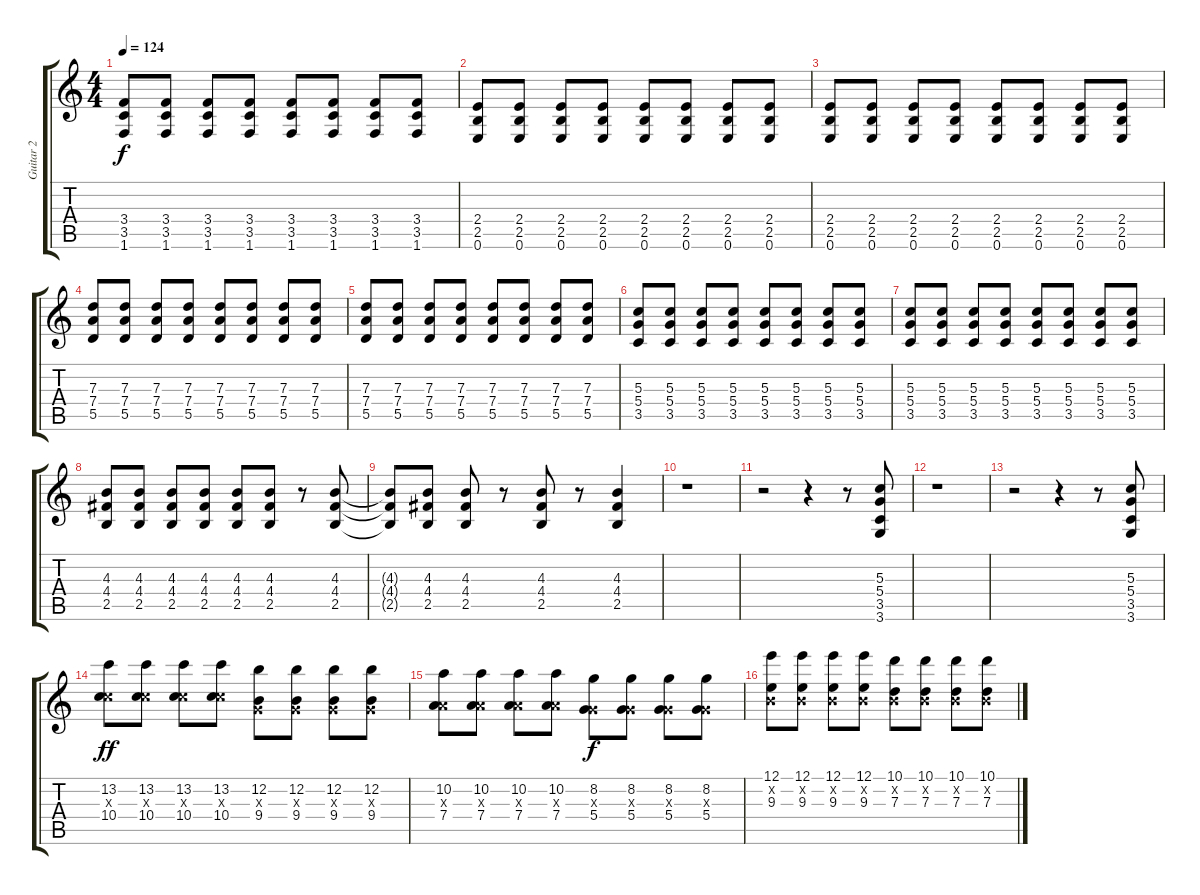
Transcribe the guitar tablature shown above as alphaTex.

\track ("Guitar 2" "Guitar 2") {instrument distortionguitar}
\staff {score tabs}
\tuning (E4 B3 G3 D3 A2 E2) {hide}
\ts (4 4)
\tempo 124
\clef g2
\ks c
(3.4 3.5 1.6).8{dy f} (3.4 3.5 1.6).8 (3.4 3.5 1.6).8 (3.4 3.5 1.6).8 (3.4 3.5 1.6).8 (3.4 3.5 1.6).8 (3.4 3.5 1.6).8 (3.4 3.5 1.6).8 |
(2.4 2.5 0.6).8 (2.4 2.5 0.6).8 (2.4 2.5 0.6).8 (2.4 2.5 0.6).8 (2.4 2.5 0.6).8 (2.4 2.5 0.6).8 (2.4 2.5 0.6).8 (2.4 2.5 0.6).8 |
(2.4 2.5 0.6).8 (2.4 2.5 0.6).8 (2.4 2.5 0.6).8 (2.4 2.5 0.6).8 (2.4 2.5 0.6).8 (2.4 2.5 0.6).8 (2.4 2.5 0.6).8 (2.4 2.5 0.6).8 |
(7.3 7.4 5.5).8 (7.3 7.4 5.5).8 (7.3 7.4 5.5).8 (7.3 7.4 5.5).8 (7.3 7.4 5.5).8 (7.3 7.4 5.5).8 (7.3 7.4 5.5).8 (7.3 7.4 5.5).8 |
(7.3 7.4 5.5).8 (7.3 7.4 5.5).8 (7.3 7.4 5.5).8 (7.3 7.4 5.5).8 (7.3 7.4 5.5).8 (7.3 7.4 5.5).8 (7.3 7.4 5.5).8 (7.3 7.4 5.5).8 |
(5.3 5.4 3.5).8 (5.3 5.4 3.5).8 (5.3 5.4 3.5).8 (5.3 5.4 3.5).8 (5.3 5.4 3.5).8 (5.3 5.4 3.5).8 (5.3 5.4 3.5).8 (5.3 5.4 3.5).8 |
(5.3 5.4 3.5).8 (5.3 5.4 3.5).8 (5.3 5.4 3.5).8 (5.3 5.4 3.5).8 (5.3 5.4 3.5).8 (5.3 5.4 3.5).8 (5.3 5.4 3.5).8 (5.3 5.4 3.5).8 |
(4.3 4.4 2.5).8 (4.3 4.4 2.5).8 (4.3 4.4 2.5).8 (4.3 4.4 2.5).8 (4.3 4.4 2.5).8 (4.3 4.4 2.5).8 r.8 (4.3 4.4 2.5).8 |
(4.3{t} 4.4{t} 2.5{t}).8 (4.3 4.4 2.5).8 (4.3 4.4 2.5).8 r.8 (4.3 4.4 2.5).8 r.8 (4.3 4.4 2.5).4 |
r.1 |
r.2 r.4 r.8 (5.3 5.4 3.5 3.6).8 |
r.1 |
r.2 r.4 r.8 (5.3 5.4 3.5 3.6).8 |
(13.2 5.3{x} 10.4).8{dy ff} (13.2 5.3{x} 10.4).8 (13.2 5.3{x} 10.4).8 (13.2 5.3{x} 10.4).8 (12.2 0.3{x} 9.4).8 (12.2 0.3{x} 9.4).8 (12.2 0.3{x} 9.4).8 (12.2 0.3{x} 9.4).8 |
(10.2 2.3{x} 7.4).8 (10.2 2.3{x} 7.4).8 (10.2 2.3{x} 7.4).8 (10.2 2.3{x} 7.4).8 (8.2 0.3{x} 5.4).8{dy f} (8.2 0.3{x} 5.4).8 (8.2 0.3{x} 5.4).8 (8.2 0.3{x} 5.4).8 |
(12.1 0.2{x} 9.3).8 (12.1 0.2{x} 9.3).8 (12.1 0.2{x} 9.3).8 (12.1 0.2{x} 9.3).8 (10.1 0.2{x} 7.3).8 (10.1 0.2{x} 7.3).8 (10.1 0.2{x} 7.3).8 (10.1 0.2{x} 7.3).8
